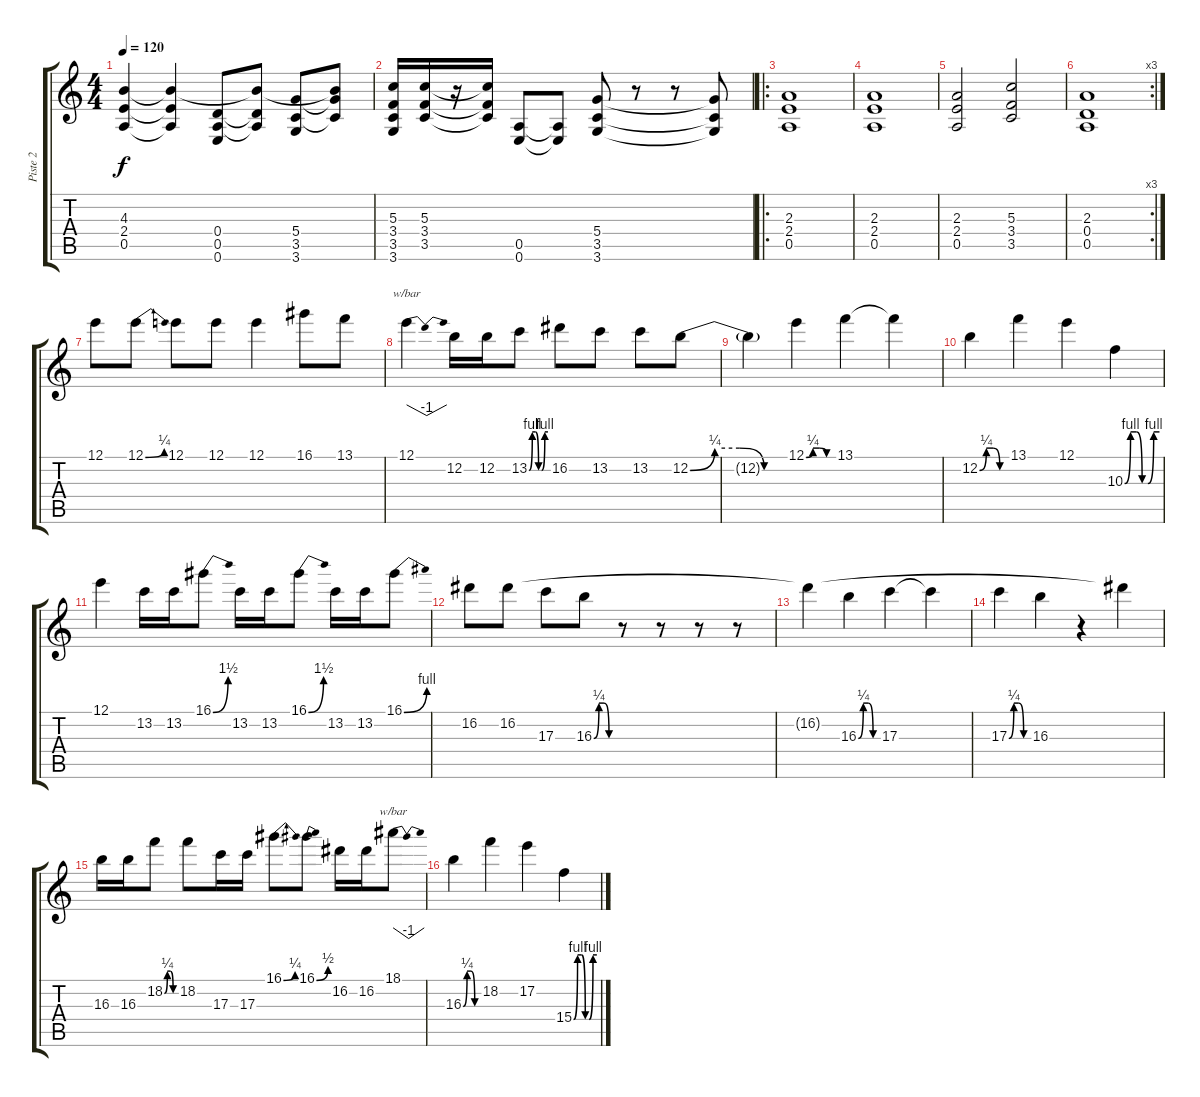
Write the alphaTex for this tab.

\track ("Piste 2" "Piste 2") {instrument overdrivenguitar}
\staff {score tabs}
\tuning (E4 B3 G3 D3 A2 E2) {hide}
\ts (4 4)
\tempo 120
\clef g2
\ks c
(4.3 2.4 0.5).4{dy f} (4.3{t} 2.4{t} 0.5{t}).4 (0.4 0.5 0.6).8 (4.3{t} 0.4{t} 0.5{t}).8 (5.4 3.5 3.6).8 (4.3{t} 5.4{t} 3.5{t}).8 |
(5.3 3.4 3.5 3.6).16 (5.3 3.4 3.5).16 r.16 (5.3{t} 3.4{t} 3.5{t}).16 (0.5 0.6).8 (0.5{t} 0.6{t}).8 (5.4 3.5 3.6).8 r.8 r.8 (5.4{t} 3.5{t} 3.6{t}).8 |
\ro
(2.3 2.4 0.5).1 |
(2.3 2.4 0.5).1 |
(2.3 2.4 0.5).2 (5.3 3.4 3.5).2 |
\rc 3
(2.3 0.4 0.5).1 |
12.1.8{volume 16} 12.1{be (bend 0 0 60 1)}.8 12.1.8 12.1.8 12.1.4 16.1.8 13.1.8 |
12.1.4{tbe (dip default 0 0 30 -4 60 0)} 12.2.16 12.2.16 13.2{be (custom 0 0 10 4 20 4 30 0 40 0 50 4 60 4)}.8 16.2.8 13.2.8 13.2.8 12.2{be (custom 0 0 15 1 30 1 45 0 60 0)}.8 |
12.2{t}.4 12.1{be (custom 0 0 15 1 30 1 45 0 60 0)}.4 13.1.4 13.1{t}.4 |
12.2{be (custom 0 0 15 1 30 1 45 0 60 0)}.4 13.1.4 12.1.4 10.3{be (custom 0 0 10 4 20 4 30 0 40 0 50 4 60 4)}.4 |
12.1.4 13.2.16 13.2.16 16.1{be (bend 0 0 60 6)}.8 13.2.16 13.2.16 16.1{be (bend 0 0 60 6)}.8 13.2.16 13.2.16 16.1{be (bend 0 0 60 4)}.8 |
16.2.8 16.2.8 17.3.8 16.3{be (custom 0 0 15 1 30 1 45 0 60 0)}.8 r.8 r.8 r.8 r.8 |
16.2{t}.4 16.3{be (custom 0 0 15 1 30 1 45 0 60 0)}.4 17.3.4 17.3{t}.4 |
17.3{be (custom 0 0 15 1 30 1 45 0 60 0)}.4 16.3.4 r.4 16.2{t}.4 |
16.3.16 16.3.16 18.2{be (custom 0 0 15 1 30 1 45 0 60 0)}.8 18.2.8 17.3.16 17.3.16 16.1{be (bend 0 0 60 1)}.8 16.1{be (bend 0 0 60 2)}.8 16.2.16 16.2.16 18.1.8{tbe (dip default 0 0 30 -4 60 0)} |
16.3{be (custom 0 0 15 1 30 1 45 0 60 0)}.4 18.2.4 17.2.4 15.4{be (custom 0 0 10 4 20 4 30 0 40 0 50 4 60 4)}.4
